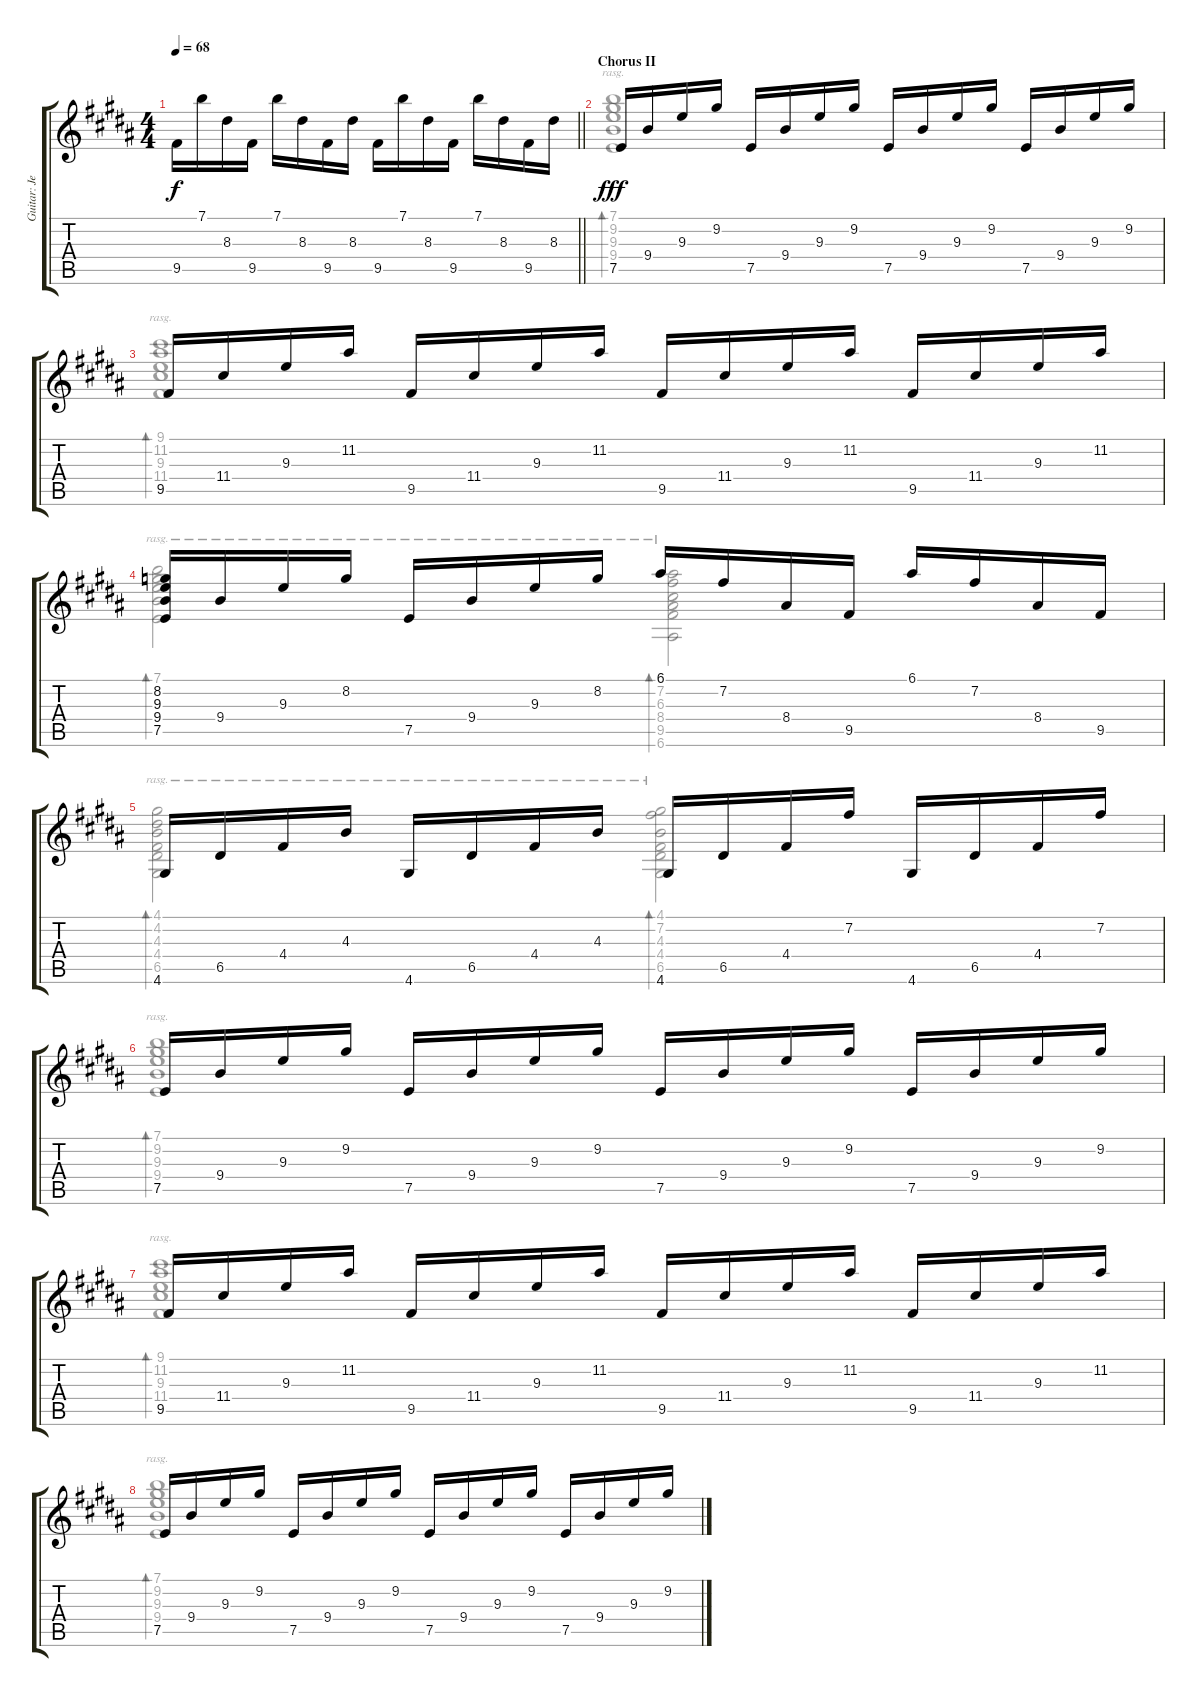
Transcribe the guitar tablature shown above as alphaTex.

\track ("Guitar: Jesse" "Guitar: Je") {instrument electricguitarjazz}
\staff {score tabs}
\tuning (E4 B3 G3 D3 A2 E2) {hide}
\voice
\ts (4 4)
\tempo 68
\clef g2
\barLineRight lightlight
\ks b
9.5.16{dy f} 7.1.16 8.3.16 9.5.16 7.1.16 8.3.16 9.5.16 8.3.16 9.5.16 7.1.16 8.3.16 9.5.16 7.1.16 8.3.16 9.5.16 8.3.16 |
\section ("" "Chorus II")
7.5.16{dy fff} 9.4.16 9.3.16 9.2.16 7.5.16 9.4.16 9.3.16 9.2.16 7.5.16 9.4.16 9.3.16 9.2.16 7.5.16 9.4.16 9.3.16 9.2.16 |
9.5.16 11.4.16 9.3.16 11.2.16 9.5.16 11.4.16 9.3.16 11.2.16 9.5.16 11.4.16 9.3.16 11.2.16 9.5.16 11.4.16 9.3.16 11.2.16 |
(8.2 9.3 9.4 7.5).16 9.4.16 9.3.16 8.2.16 7.5.16 9.4.16 9.3.16 8.2.16 6.1.16 7.2.16 8.4.16 9.5.16 6.1.16 7.2.16 8.4.16 9.5.16 |
4.6.16 6.5.16 4.4.16 4.3.16 4.6.16 6.5.16 4.4.16 4.3.16 4.6.16 6.5.16 4.4.16 7.2.16 4.6.16 6.5.16 4.4.16 7.2.16 |
7.5.16 9.4.16 9.3.16 9.2.16 7.5.16 9.4.16 9.3.16 9.2.16 7.5.16 9.4.16 9.3.16 9.2.16 7.5.16 9.4.16 9.3.16 9.2.16 |
9.5.16 11.4.16 9.3.16 11.2.16 9.5.16 11.4.16 9.3.16 11.2.16 9.5.16 11.4.16 9.3.16 11.2.16 9.5.16 11.4.16 9.3.16 11.2.16 |
7.5.16 9.4.16 9.3.16 9.2.16 7.5.16 9.4.16 9.3.16 9.2.16 7.5.16 9.4.16 9.3.16 9.2.16 7.5.16 9.4.16 9.3.16 9.2.16
\voice
\clef g2
\ottava regular
\simile none
\barLineRight lightlight
\ks b
|
(7.1 9.2 9.3 9.4 7.5).1{bd 480 rasg ii} |
(9.1 11.2 9.3 11.4 9.5).1{bd 480 rasg ii} |
(7.1 8.2 9.3 9.4 7.5).2{bd 480 rasg ii} (6.1 7.2 6.3 8.4 9.5 6.6).2{bd 480 rasg ii} |
(4.1 4.2 4.3 4.4 6.5 4.6).2{bd 480 rasg ii} (4.1 7.2 4.3 4.4 6.5 4.6).2{bd 480 rasg ii} |
(7.1 9.2 9.3 9.4 7.5).1{bd 480 rasg ii} |
(9.1 11.2 9.3 11.4 9.5).1{bd 480 rasg ii} |
(7.1 9.2 9.3 9.4 7.5).1{bd 480 rasg ii}
